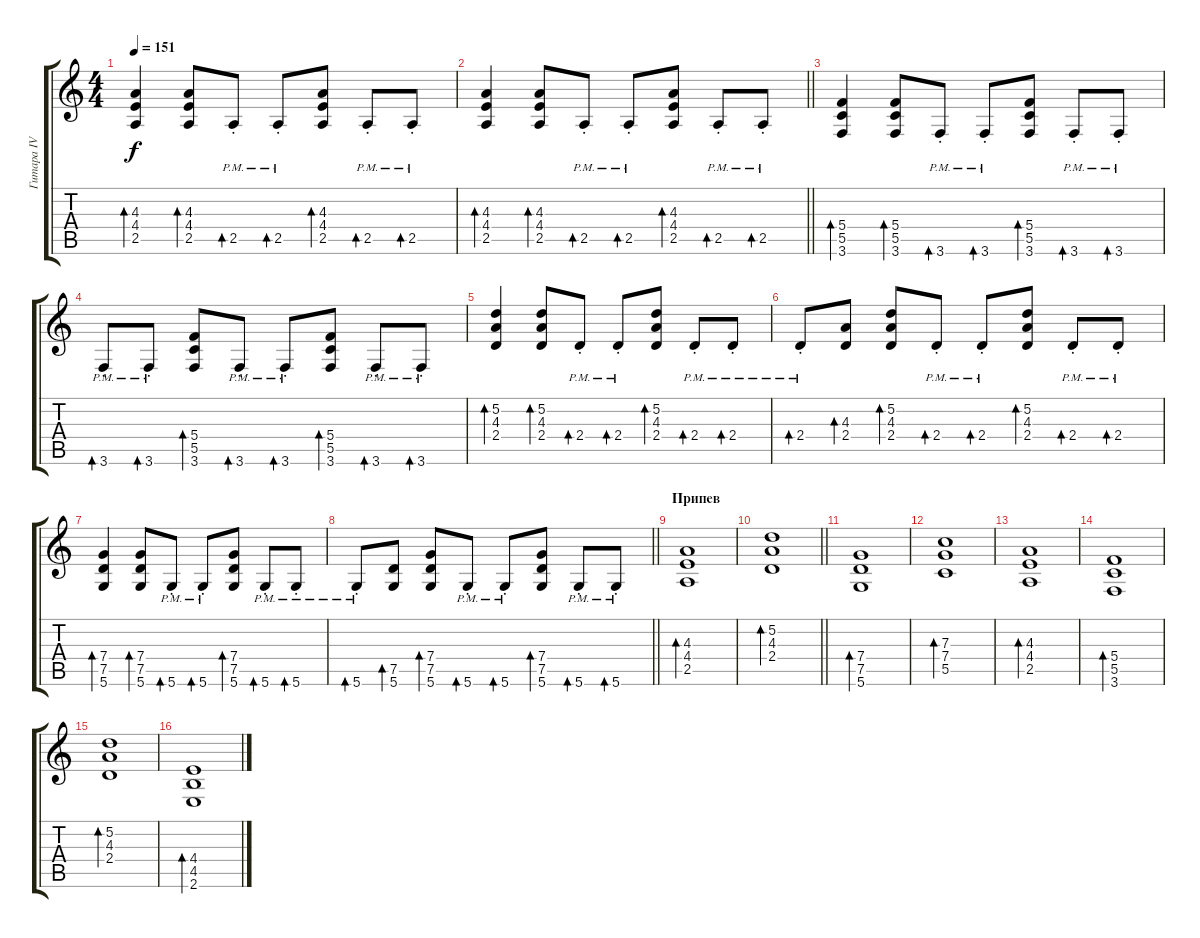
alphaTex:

\track ("Гитара IV" "Гитара IV") {instrument distortionguitar}
\staff {score tabs}
\tuning (D4 A3 F3 C3 G2 D2) {hide}
\ts (4 4)
\tempo 151
\clef g2
\ks c
(4.3 4.4 2.5).4{bd 60 dy f} (4.3 4.4 2.5).8{bd 60} 2.5{pm st}.8{bd 60} 2.5{pm st}.8{bd 60} (4.3 4.4 2.5).8{bd 60} 2.5{pm st}.8{bd 60} 2.5{pm st}.8{bd 60} |
\barLineRight lightlight
(4.3 4.4 2.5).4{bd 60} (4.3 4.4 2.5).8{bd 60} 2.5{pm st}.8{bd 60} 2.5{pm st}.8{bd 60} (4.3 4.4 2.5).8{bd 60} 2.5{pm st}.8{bd 60} 2.5{pm st}.8{bd 60} |
(5.4 5.5 3.6).4{bd 60} (5.4 5.5 3.6).8{bd 60} 3.6{pm st}.8{bd 60} 3.6{pm st}.8{bd 60} (5.4 5.5 3.6).8{bd 60} 3.6{pm st}.8{bd 60} 3.6{pm st}.8{bd 60} |
3.6{pm st}.8{bd 60} 3.6{pm st}.8{bd 60} (5.4 5.5 3.6).8{bd 60} 3.6{pm st}.8{bd 60} 3.6{pm st}.8{bd 60} (5.4 5.5 3.6).8{bd 60} 3.6{pm st}.8{bd 60} 3.6{pm st}.8{bd 60} |
(5.2 4.3 2.4).4{bd 60} (5.2 4.3 2.4).8{bd 60} 2.4{pm st}.8{bd 60} 2.4{pm st}.8{bd 60} (5.2 4.3 2.4).8{bd 60} 2.4{pm st}.8{bd 60} 2.4{pm st}.8{bd 60} |
2.4{pm st}.8{bd 60} (4.3 2.4).8{bd 60} (5.2 4.3 2.4).8{bd 60} 2.4{pm st}.8{bd 60} 2.4{pm st}.8{bd 60} (5.2 4.3 2.4).8{bd 60} 2.4{pm st}.8{bd 60} 2.4{pm st}.8{bd 60} |
(7.4 7.5 5.6).4{bd 60} (7.4 7.5 5.6).8{bd 60} 5.6{pm st}.8{bd 60} 5.6{pm st}.8{bd 60} (7.4 7.5 5.6).8{bd 60} 5.6{pm st}.8{bd 60} 5.6{pm st}.8{bd 60} |
\barLineRight lightlight
5.6{pm st}.8{bd 60} (7.5 5.6).8{bd 60} (7.4 7.5 5.6).8{bd 60} 5.6{pm st}.8{bd 60} 5.6{pm st}.8{bd 60} (7.4 7.5 5.6).8{bd 60} 5.6{pm st}.8{bd 60} 5.6{pm st}.8{bd 60} |
\section ("" "Припев")
(4.3 4.4 2.5).1{bd 60} |
\barLineRight lightlight
(5.2 4.3 2.4).1{bd 60} |
(7.4 7.5 5.6).1{bd 60} |
(7.3 7.4 5.5).1{bd 60} |
(4.3 4.4 2.5).1{bd 60} |
(5.4 5.5 3.6).1{bd 60} |
(5.2 4.3 2.4).1{bd 60} |
(4.4 4.5 2.6).1{bd 60}
